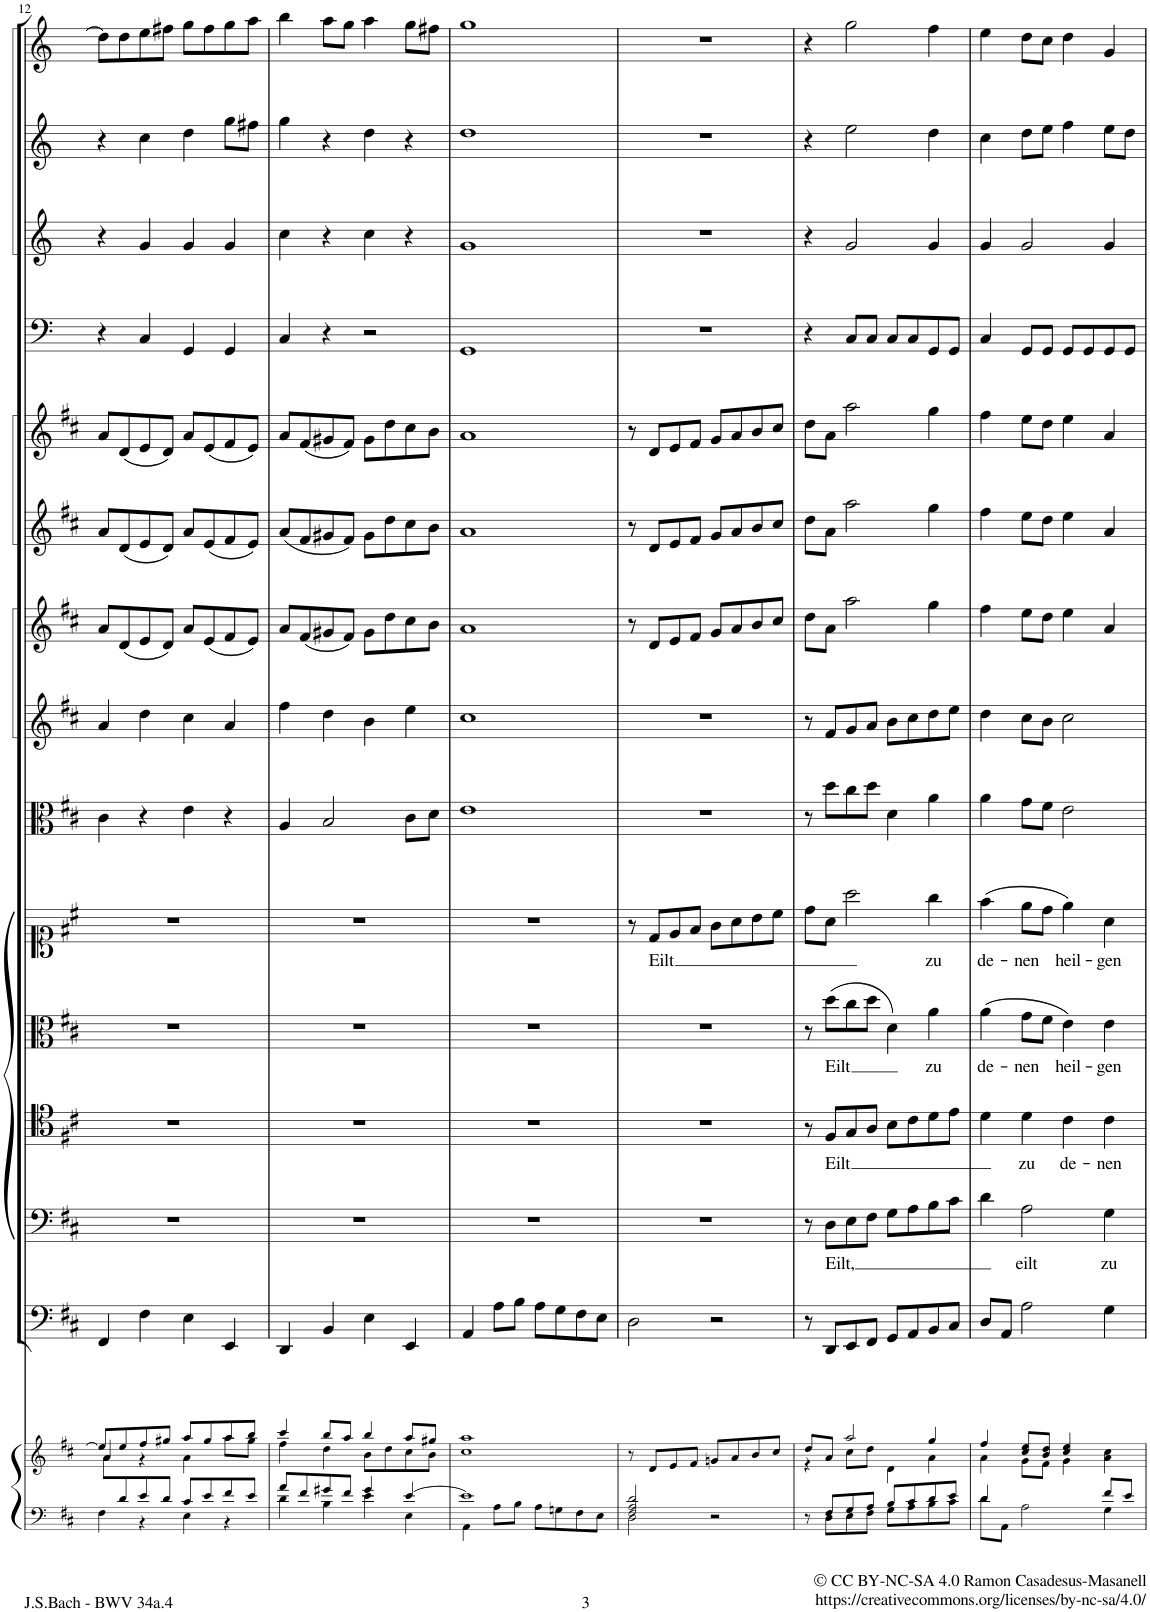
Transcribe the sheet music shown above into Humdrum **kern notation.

**kern	**kern	**kern	**kern	**text	**kern	**text	**kern	**text	**kern	**text	**kern	**kern	**kern	**kern	**kern	**kern	**kern	**kern	**kern
*part15	*part15	*part14	*part13	*part13	*part12	*part12	*part11	*part11	*part10	*part10	*part9	*part8	*part7	*part6	*part5	*part4	*part3	*part2	*part1
*staff16	*staff15	*staff14	*staff13	*staff13	*staff12	*staff12	*staff11	*staff11	*staff10	*staff10	*staff9	*staff8	*staff7	*staff6	*staff5	*staff4	*staff3	*staff2	*staff1
*I"Piano reduction	*	*I"Continuo.	*I"Basso	*	*I"Tenore	*	*I"Alto	*	*I"Soprano	*	*I"Viola.	*I"Violino II	*I"Violino I	*I"Oboe II	*I"Oboe I	*I"Timpani.	*I"Tromba III.	*I"Tromba II.	*I"Tromba 1.
*I'Pno	*	*	*	*	*	*	*	*	*	*	*I'Vla	*	*I'Vln	*I'Ob	*I'Ob	*I'Timp	*	*	*
!!LO:PB:g=z
*clefF4	*clefG2	*clefF4	*clefF4	*	*clefC4	*	*clefC3	*	*clefC1	*	*clefC3	*clefG2	*clefG2	*clefG2	*clefG2	*clefF4	*clefG2	*clefG2	*clefG2
*	*	*	*	*	*	*	*	*	*	*	*	*	*	*	*	*Trd-1c-2	*Trd-1c-2	*Trd-1c-2	*Trd-1c-2
*k[f#c#]	*k[f#c#]	*k[f#c#]	*k[f#c#]	*	*k[f#c#]	*	*k[f#c#]	*	*k[f#c#]	*	*k[f#c#]	*k[f#c#]	*k[f#c#]	*k[f#c#]	*k[f#c#]	*k[]	*k[]	*k[]	*k[]
*M2/2	*M2/2	*M2/2	*M2/2	*	*M2/2	*	*M2/2	*	*M2/2	*	*M2/2	*M2/2	*M2/2	*M2/2	*M2/2	*M2/2	*M2/2	*M2/2	*M2/2
*met(c|)	*met(c|)	*met(c|)	*met(c|)	*	*met(c|)	*	*met(c|)	*	*met(c|)	*	*met(c|)	*met(c|)	*met(c|)	*met(c|)	*met(c|)	*met(c|)	*met(c|)	*met(c|)	*met(c|)
=12	=12	=12	=12	=12	=12	=12	=12	=12	=12	=12	=12	=12	=12	=12	=12	=12	=12	=12	=12
*^	*^	*	*	*	*	*	*	*	*	*	*	*	*	*	*	*	*	*	*
*	*	*	*^	*	*	*	*	*	*	*	*	*	*	*	*	*	*	*	*	*	*
8ryy	4F#\	8ee/L]	4a/	8a\L	4FF#/	1r	.	1r	.	1r	.	1r	.	4c#\	4a/	8a/L	8a/L	8a/L	4r	4r	4r	8dd\L]
8d/	.	8ee/	.	2..ryy	.	.	.	.	.	.	.	.	.	.	.	(8d/	(8d/	(8d/	.	.	.	8dd\
8e/	4r	8ff#/	4r	.	4F#\	.	.	.	.	.	.	.	.	4r	4dd\	8e/	8e/	8e/	4C/	4g/	4cc\	8ee\
8d/J	.	8gg#X/J	.	.	.	.	.	.	.	.	.	.	.	.	.	8d/J)	8d/J)	8d/J)	.	.	.	8ff#X\J
8c#/L	4E\	8aa/L	4a\	.	4E\	.	.	.	.	.	.	.	.	4e\	4cc#\	8a/L	8a/L	8a/L	4GG/	4g/	4dd\	8gg\L
8e/	.	8gg#/	.	.	.	.	.	.	.	.	.	.	.	.	.	(8e/	(8e/	(8e/	.	.	.	8ff#\
8f#/	4r	8aa/	8aa\L	.	4EE/	.	.	.	.	.	.	.	.	4r	4a/	8f#/	8f#/	8f#/	4GG/	4g/	8gg\L	8gg\
8e/J	.	8bb/J	8gg#\J	.	.	.	.	.	.	.	.	.	.	.	.	8e/J)	8e/J)	8e/J)	.	.	8ff#X\J	8aa\J
*	*	*	*v	*v	*	*	*	*	*	*	*	*	*	*	*	*	*	*	*	*	*	*
=13	=13	=13	=13	=13	=13	=13	=13	=13	=13	=13	=13	=13	=13	=13	=13	=13	=13	=13	=13	=13	=13
8a/L	4d\	4ccc#/	4ff#\	4DD/	1r	.	1r	.	1r	.	1r	.	4A/	4ff#\	8a/L	(8a/L	8a/L	4C/	4cc\	4gg\	4bb\
8f#/	.	.	.	.	.	.	.	.	.	.	.	.	.	.	(8f#/	8f#/	(8f#/	.	.	.	.
8g#X/	4B\	8bb/L	4dd\	4BB/	.	.	.	.	.	.	.	.	2B/	4dd\	8g#X/	8g#X/	8g#X/	4r	4r	4r	8aa\L
8f#/J	.	8aa/J	.	.	.	.	.	.	.	.	.	.	.	.	8f#/J)	8f#/J)	8f#/J)	.	.	.	8gg\J
4g#/	4e\	4bb/	8b\L	4E\	.	.	.	.	.	.	.	.	.	4b\	8g#\L	8g#\L	8g#\L	2r	4cc\	4dd\	4aa\
.	.	.	8dd\	.	.	.	.	.	.	.	.	.	.	.	8dd\	8dd\	8dd\	.	.	.	.
[4e/	4E\	8aa/L	8cc#\	4EE/	.	.	.	.	.	.	.	.	8c#\L	4ee\	8cc#\	8cc#\	8cc#\	.	4r	4r	8gg\L
.	.	8gg#X/J	8b\J	.	.	.	.	.	.	.	.	.	8d\J	.	8b\J	8b\J	8b\J	.	.	.	8ff#X\J
*	*	*v	*v	*	*	*	*	*	*	*	*	*	*	*	*	*	*	*	*	*	*
=14	=14	=14	=14	=14	=14	=14	=14	=14	=14	=14	=14	=14	=14	=14	=14	=14	=14	=14	=14	=14
1e]	4AA\	1cc# 1aa	4AA/	1r	.	1r	.	1r	.	1r	.	1e	1cc#	1a	1a	1a	1GG	1g	1dd	1gg
.	8A\L	.	8A\L	.	.	.	.	.	.	.	.	.	.	.	.	.	.	.	.	.
.	8B\J	.	8B\J	.	.	.	.	.	.	.	.	.	.	.	.	.	.	.	.	.
.	8A\L	.	8A\L	.	.	.	.	.	.	.	.	.	.	.	.	.	.	.	.	.
.	8Gn\	.	8G\	.	.	.	.	.	.	.	.	.	.	.	.	.	.	.	.	.
.	8F#\	.	8F#\	.	.	.	.	.	.	.	.	.	.	.	.	.	.	.	.	.
.	8E\J	.	8E\J	.	.	.	.	.	.	.	.	.	.	.	.	.	.	.	.	.
=15	=15	=15	=15	=15	=15	=15	=15	=15	=15	=15	=15	=15	=15	=15	=15	=15	=15	=15	=15	=15
2F#/ 2A/ 2d/	2D\	8r	2D\	1r	.	1r	.	1r	.	8r	.	1r	1r	8r	8r	8r	1r	1r	1r	1r
!	!	!	!	!	!	!	!	!	!	!	!LO:LY:b	!	!	!	!	!	!	!	!	!
.	.	8d/L	.	.	.	.	.	.	.	8d/L	Eilt	.	.	8d/L	8d/L	8d/L	.	.	.	.
.	.	8e/	.	.	.	.	.	.	.	8e/	.	.	.	8e/	8e/	8e/	.	.	.	.
.	.	8f#/J	.	.	.	.	.	.	.	8f#/J	.	.	.	8f#/J	8f#/J	8f#/J	.	.	.	.
2r	2ryy	8gn/L	2r	.	.	.	.	.	.	8g\L	.	.	.	8g/L	8g/L	8g/L	.	.	.	.
.	.	8a/	.	.	.	.	.	.	.	8a\	.	.	.	8a/	8a/	8a/	.	.	.	.
.	.	8b/	.	.	.	.	.	.	.	8b\	.	.	.	8b/	8b/	8b/	.	.	.	.
.	.	8cc#/J	.	.	.	.	.	.	.	8cc#\J	.	.	.	8cc#/J	8cc#/J	8cc#/J	.	.	.	.
=16	=16	=16	=16	=16	=16	=16	=16	=16	=16	=16	=16	=16	=16	=16	=16	=16	=16	=16	=16	=16
*	*	*^	*	*	*	*	*	*	*	*	*	*	*	*	*	*	*	*	*	*
8r	8ryy	8dd/L	4r	8r	8r	.	8r	.	8r	.	8dd\L	.	8r	8r	8dd\L	8dd\L	8dd\L	4r	4r	4r	4r
!	!	!	!	!	!	!LO:LY:b	!	!LO:LY:b	!	!LO:LY:b	!	!	!	!	!	!	!	!	!	!	!
8F#/L	8D\L	8a/J	.	8DD/L	8D\L	Eilt,	8F#/L	Eilt	(8dd\L	Eilt	8a\J	.	8dd\L	8f#/L	8a\J	8a\J	8a\J	.	.	.	.
8G/	8E\	2aa/	8cc#\L	8EE/	8E\	.	8G/	.	8cc#\	.	2aa\	.	8cc#\	8g/	2aa\	2aa\	2aa\	8C/L	2g/	2ee\	2gg\
8A/J	8F#\J	.	8dd\J	8FF#/J	8F#\J	.	8A/J	.	8dd\J	.	.	.	8dd\J	8a/J	.	.	.	8C/J	.	.	.
8B/L	8G\L	.	4d\	8GG/L	8G\L	.	8B\L	.	4d\)	.	.	.	4d\	8b\L	.	.	.	8C/L	.	.	.
8c#/	8A\	.	.	8AA/	8A\	.	8c#\	.	.	.	.	.	.	8cc#\	.	.	.	8C/	.	.	.
!	!	!	!	!	!	!	!	!	!	!LO:LY:b	!	!LO:LY:b	!	!	!	!	!	!	!	!	!
8d/	8B\	4gg/	4a\	8BB/	8B\	.	8d\	.	4a\	zu	4gg\	zu	4a\	8dd\	4gg\	4gg\	4gg\	8GG/	4g/	4dd\	4ff\
8e/J	8c#\J	.	.	8C#/J	8c#\J	.	8e\J	.	.	.	.	.	.	8ee\J	.	.	.	8GG/J	.	.	.
=17	=17	=17	=17	=17	=17	=17	=17	=17	=17	=17	=17	=17	=17	=17	=17	=17	=17	=17	=17	=17	=17
!	!	!	!	!	!	!	!	!	!	!LO:LY:b	!	!LO:LY:b	!	!	!	!	!	!	!	!	!
4d/	8d\L	4ff#/	4a\	8D/L	4d\	.	4d\	.	(4a\	de-	(4ff#\	de-	4a\	4dd\	4ff#\	4ff#\	4ff#\	4C/	4g/	4cc\	4ee\
.	8AA\J	.	.	8AA/J	.	.	.	.	.	.	.	.	.	.	.	.	.	.	.	.	.
!	!	!	!	!	!	!LO:LY:b	!	!LO:LY:b	!	!LO:LY:b	!	!LO:LY:b	!	!	!	!	!	!	!	!	!
2ryy	2A\	8cc#/ 8ee/L	8g\L	2A\	2A\	eilt	4d\	zu	8g\L	-nen	8ee\L	-nen	8g\L	8cc#\L	8ee\L	8ee\L	8ee\L	8GG/L	2g/	8dd\L	8dd\L
.	.	8b/ 8dd/J	8f#\J	.	.	.	.	.	8f#\J	.	8dd\J	.	8f#\J	8b\J	8dd\J	8dd\J	8dd\J	8GG/J	.	8ee\J	8cc\J
!	!	!	!	!	!	!	!	!LO:LY:b	!	!LO:LY:b	!	!LO:LY:b	!	!	!	!	!	!	!	!	!
.	.	4cc#/ 4ee/	4g\	.	.	.	4c#\	de-	4e\)	heil-	4ee\)	heil-	2e\	2cc#\	4ee\	4ee\	4ee\	8GG/L	.	4ff\	4dd\
.	.	.	.	.	.	.	.	.	.	.	.	.	.	.	.	.	.	8GG/	.	.	.
!	!	!	!	!	!	!LO:LY:b	!	!LO:LY:b	!	!LO:LY:b	!	!LO:LY:b	!	!	!	!	!	!	!	!	!
8f#/L	4G\	4a\ 4cc#\	4ryy	4G\	4G\	zu	4c#\	-nen	4e\	-gen	4a\	-gen	.	.	4a/	4a/	4a/	8GG/	4g/	8ee\L	4g/
8e/J	.	.	.	.	.	.	.	.	.	.	.	.	.	.	.	.	.	8GG/J	.	8dd\J	.
*v	*v	*	*	*	*	*	*	*	*	*	*	*	*	*	*	*	*	*	*	*	*
*	*v	*v	*	*	*	*	*	*	*	*	*	*	*	*	*	*	*	*	*	*
=	=	=	=	=	=	=	=	=	=	=	=	=	=	=	=	=	=	=	=
*-	*-	*-	*-	*-	*-	*-	*-	*-	*-	*-	*-	*-	*-	*-	*-	*-	*-	*-	*-
